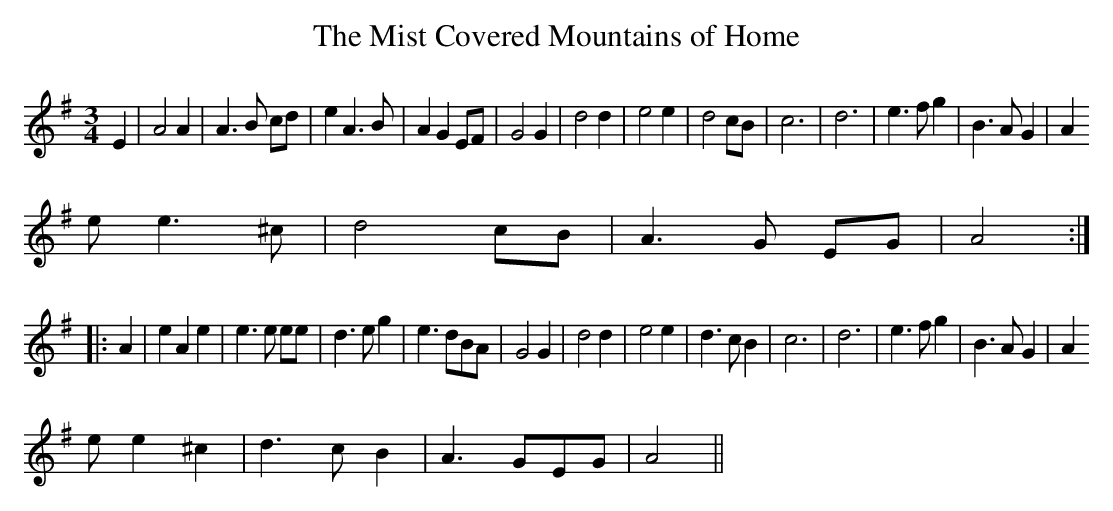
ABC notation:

X:1
T:Mist Covered Mountains of Home, The
M:3/4
L:1/4
K:ADor
E|A2 A|A>B c/d/|eA>B|AGE/F/|G2 G|d2 d|e2 e|d2 c/B/|c3  |d3  |e>fg|B>AG|A
/e/e>^c|d2 c/B/|A>G E/G/|A2 :|
|: A|eAe|e>e e/e/|d>eg|e>dB/A/|G2 G|d2 d|e2 e|d>cB|c3  |d3  |e>fg|B>AG|A
/e/e^c|d>cB|A>GE/G/|A2 ||
